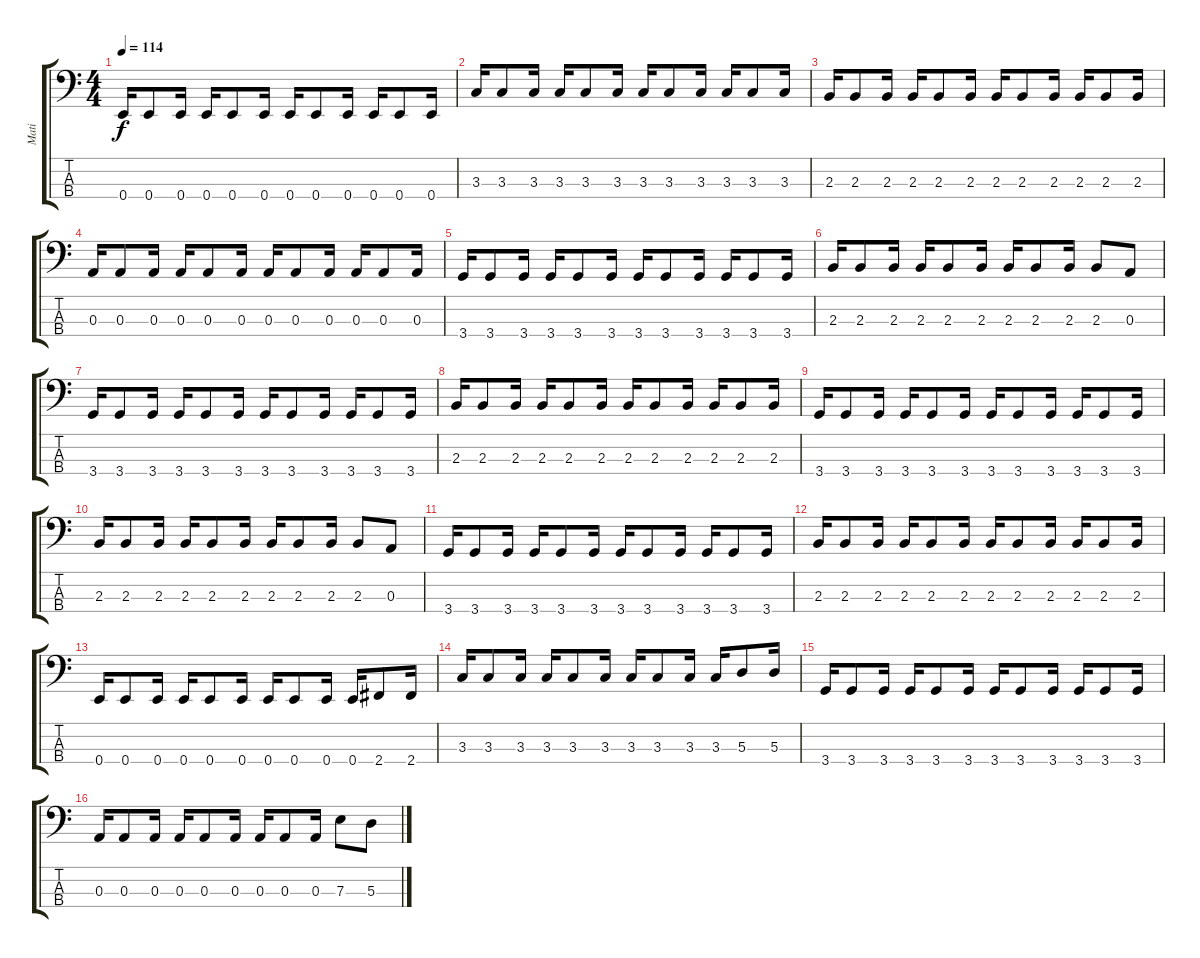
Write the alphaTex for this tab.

\track ("Mati" "Mati") {instrument electricbasspick}
\staff {score tabs}
\tuning (G2 D2 A1 E1) {hide}
\ts (4 4)
\tempo 114
\clef f4
\ks c
0.4.16{dy f} 0.4.8 0.4.16 0.4.16 0.4.8 0.4.16 0.4.16 0.4.8 0.4.16 0.4.16 0.4.8 0.4.16 |
3.3.16 3.3.8 3.3.16 3.3.16 3.3.8 3.3.16 3.3.16 3.3.8 3.3.16 3.3.16 3.3.8 3.3.16 |
2.3.16 2.3.8 2.3.16 2.3.16 2.3.8 2.3.16 2.3.16 2.3.8 2.3.16 2.3.16 2.3.8 2.3.16 |
0.3.16 0.3.8 0.3.16 0.3.16 0.3.8 0.3.16 0.3.16 0.3.8 0.3.16 0.3.16 0.3.8 0.3.16 |
3.4.16 3.4.8 3.4.16 3.4.16 3.4.8 3.4.16 3.4.16 3.4.8 3.4.16 3.4.16 3.4.8 3.4.16 |
2.3.16 2.3.8 2.3.16 2.3.16 2.3.8 2.3.16 2.3.16 2.3.8 2.3.16 2.3.8 0.3.8 |
3.4.16 3.4.8 3.4.16 3.4.16 3.4.8 3.4.16 3.4.16 3.4.8 3.4.16 3.4.16 3.4.8 3.4.16 |
2.3.16 2.3.8 2.3.16 2.3.16 2.3.8 2.3.16 2.3.16 2.3.8 2.3.16 2.3.16 2.3.8 2.3.16 |
3.4.16 3.4.8 3.4.16 3.4.16 3.4.8 3.4.16 3.4.16 3.4.8 3.4.16 3.4.16 3.4.8 3.4.16 |
2.3.16 2.3.8 2.3.16 2.3.16 2.3.8 2.3.16 2.3.16 2.3.8 2.3.16 2.3.8 0.3.8 |
3.4.16 3.4.8 3.4.16 3.4.16 3.4.8 3.4.16 3.4.16 3.4.8 3.4.16 3.4.16 3.4.8 3.4.16 |
2.3.16 2.3.8 2.3.16 2.3.16 2.3.8 2.3.16 2.3.16 2.3.8 2.3.16 2.3.16 2.3.8 2.3.16 |
0.4.16 0.4.8 0.4.16 0.4.16 0.4.8 0.4.16 0.4.16 0.4.8 0.4.16 0.4.16 2.4.8 2.4.16 |
3.3.16 3.3.8 3.3.16 3.3.16 3.3.8 3.3.16 3.3.16 3.3.8 3.3.16 3.3.16 5.3.8 5.3.16 |
3.4.16 3.4.8 3.4.16 3.4.16 3.4.8 3.4.16 3.4.16 3.4.8 3.4.16 3.4.16 3.4.8 3.4.16 |
0.3.16 0.3.8 0.3.16 0.3.16 0.3.8 0.3.16 0.3.16 0.3.8 0.3.16 7.3.8 5.3.8
